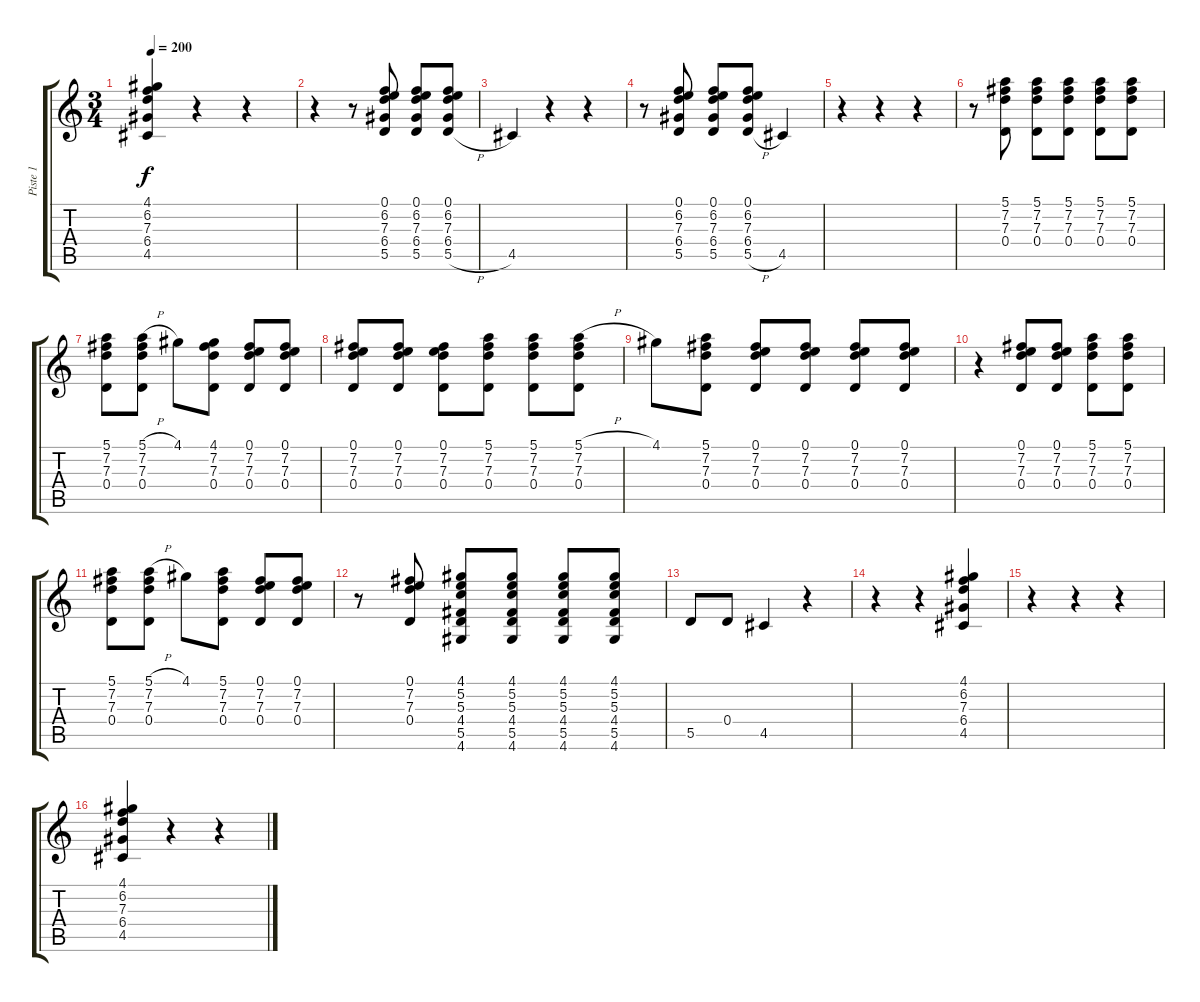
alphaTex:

\track ("Piste 1" "Piste 1") {instrument acousticguitarnylon}
\staff {score tabs}
\tuning (E4 B3 G3 D3 A2 E2) {hide}
\ts (3 4)
\tempo 200
\clef g2
\ks c
(4.1 6.2 7.3 6.4 4.5).4{dy f} r.4 r.4 |
r.4 r.8 (0.1 6.2 7.3 6.4 5.5).8 (0.1 6.2 7.3 6.4 5.5).8 (0.1 6.2 7.3 6.4 5.5{h}).8 |
4.5.4 r.4 r.4 |
r.8 (0.1 6.2 7.3 6.4 5.5).8 (0.1 6.2 7.3 6.4 5.5).8 (0.1 6.2 7.3 6.4 5.5{h}).8 4.5.4 |
r.4 r.4 r.4 |
r.8 (5.1 7.2 7.3 0.4).8 (5.1 7.2 7.3 0.4).8 (5.1 7.2 7.3 0.4).8 (5.1 7.2 7.3 0.4).8 (5.1 7.2 7.3 0.4).8 |
(5.1 7.2 7.3 0.4).8 (5.1{h} 7.2 7.3 0.4).8 4.1.8 (4.1 7.2 7.3 0.4).8 (0.1 7.2 7.3 0.4).8 (0.1 7.2 7.3 0.4).8 |
(0.1 7.2 7.3 0.4).8 (0.1 7.2 7.3 0.4).8 (0.1 7.2 7.3 0.4).8 (5.1 7.2 7.3 0.4).8 (5.1 7.2 7.3 0.4).8 (5.1{h} 7.2 7.3 0.4).8 |
4.1.8 (5.1 7.2 7.3 0.4).8 (0.1 7.2 7.3 0.4).8 (0.1 7.2 7.3 0.4).8 (0.1 7.2 7.3 0.4).8 (0.1 7.2 7.3 0.4).8 |
r.4 (0.1 7.2 7.3 0.4).8 (0.1 7.2 7.3 0.4).8 (5.1 7.2 7.3 0.4).8 (5.1 7.2 7.3 0.4).8 |
(5.1 7.2 7.3 0.4).8 (5.1{h} 7.2 7.3 0.4).8 4.1.8 (5.1 7.2 7.3 0.4).8 (0.1 7.2 7.3 0.4).8 (0.1 7.2 7.3 0.4).8 |
r.8 (0.1 7.2 7.3 0.4).8 (4.1 5.2 5.3 4.4 5.5 4.6).8 (4.1 5.2 5.3 4.4 5.5 4.6).8 (4.1 5.2 5.3 4.4 5.5 4.6).8 (4.1 5.2 5.3 4.4 5.5 4.6).8 |
5.5.8 0.4.8 4.5.4 r.4 |
r.4 r.4 (4.1 6.2 7.3 6.4 4.5).4 |
r.4 r.4 r.4 |
(4.1 6.2 7.3 6.4 4.5).4 r.4 r.4
